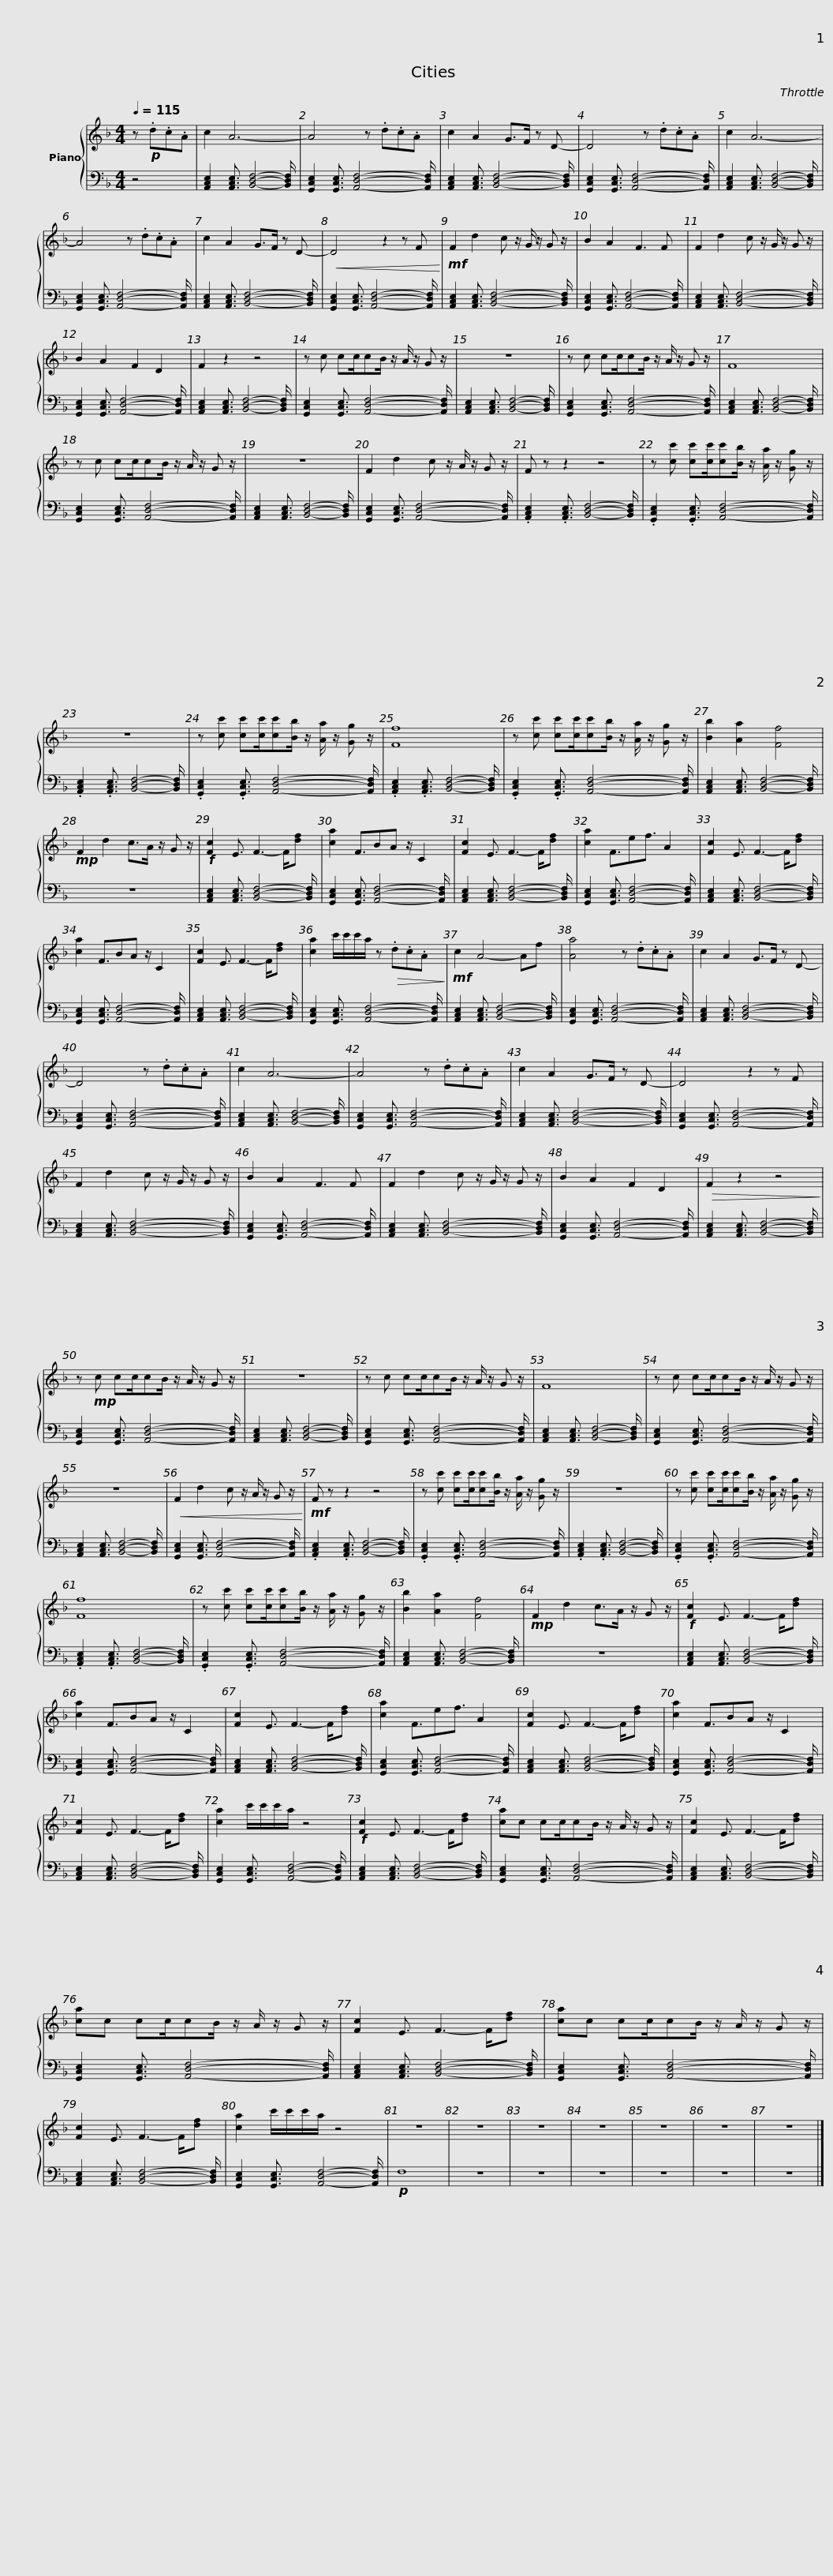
X:1
%%score { 1 | 2 }
L:1/8
Q:1/4=115
M:4/4
I:linebreak $
K:F
V:1 treble
V:2 bass
V:1
 z!p! .d.c.A | c2 A6- | A4 z .d.c.A | c2 A2 G>F z D- | D4 z .d.c.A | %5
 c2 A6- |$ A4 z .d.c.A | c2 A2 G>F z D- |!<(! D4 z2 z F!<)! |!mf! F2 d2 c z/ G/ z/ G z/ | %10
 B2 A2 F3 F |$ F2 d2 c z/ G/ z/ G z/ | B2 A2 F2 D2 | F2 z2 z4 | z c cc/cB/ z/ A/ z/ G z/ | %15
 z8 |$ z c cc/cB/ z/ A/ z/ G z/ | F8 | z c cc/cB/ z/ A/ z/ G z/ | z8 | %20
 F2 d2 c z/ A/ z/ G z/ |$ F z z2 z4 | z [cc'] [cc'][cc']/[cc'][Bb]/ z/ [Aa]/ z/ [Gg] z/ | z8 | z [cc'] [cc'][cc']/[cc'][Bb]/ z/ [Aa]/ z/ [Gg] z/ | %25
 [Ff]8 |$ z [cc'] [cc'][cc']/[cc'][Bb]/ z/ [Aa]/ z/ [Gg] z/ | [Bb]2 [Aa]2 [Ff]4 |!mp! F2 d2 c>A z/ G z/ |!f! [Fc]2 E3/2 F3- F/[df] | %30
 [ca]2 F3/2BA z/ C2 |$ [Fc]2 E3/2 F3- F/[df] | [ca]2 F3/2ef3/2 A2 | [Fc]2 E3/2 F3- F/[df] | [ca]2 F3/2BA z/ C2 | %35
 [Fc]2 E3/2 F3- F/[df] |$ [ca]2 c'/c'/c'/a/ z!>(! .d.c.A!>)! |!mf! c2 A4- A-f | [Aa]4 z .d.c.A | c2 A2 G>F z D- | %40
 D4 z .d.c.A |$ c2 A6- | A4 z .d.c.A | c2 A2 G>F z D- | D4 z2 z F | %45
 F2 d2 c z/ G/ z/ G z/ |$ B2 A2 F3 F | F2 d2 c z/ G/ z/ G z/ | B2 A2 F2 D2 |!>(! F2 z2 z4!>)! | %50
 z!mp! c cc/cB/ z/ A/ z/ G z/ |$ z8 | z c cc/cB/ z/ A/ z/ G z/ | F8 | z c cc/cB/ z/ A/ z/ G z/ | %55
 z8 |$!<(! F2 d2 c z/ A/ z/ G z/!<)! |!mf! F z z2 z4 | z [cc'] [cc'][cc']/[cc'][Bb]/ z/ [Aa]/ z/ [Gg] z/ | z8 |$ %60
 z [cc'] [cc'][cc']/[cc'][Bb]/ z/ [Aa]/ z/ [Gg] z/ | [Ff]8 | z [cc'] [cc'][cc']/[cc'][Bb]/ z/ [Aa]/ z/ [Gg] z/ | [Bb]2 [Aa]2 [Ff]4 |!mp! F2 d2 c>A z/ G z/ |$ %65
!f! [Fc]2 E3/2 F3- F/[df] | [ca]2 F3/2BA z/ C2 | [Fc]2 E3/2 F3- F/[df] | [ca]2 F3/2ef3/2 A2 | [Fc]2 E3/2 F3- F/[df] |$ %70
 [ca]2 F3/2BA z/ C2 | [Fc]2 E3/2 F3- F/[df] | [ca]2 c'/c'/c'/a/ z4 |!f! [Fc]2 E3/2 F3- F/[df] | [ca]c cc/cB/ z/ A/ z/ G z/ |$ %75
 [Fc]2 E3/2 F3- F/[df] | [ca]c cc/cB/ z/ A/ z/ G z/ | [Fc]2 E3/2 F3- F/[df] | [ca]c cc/cB/ z/ A/ z/ G z/ |$ [Fc]2 E3/2 F3- F/[df] | %80
 [ca]2 c'/c'/c'/a/ z4 | z8 | z8 | z8 | z8 | %85
 z8 | z8 | z8 |] %88
V:2
 z4 | [A,,C,E,]2 [A,,C,E,]3/2 [B,,D,F,]4- [B,,D,F,]/ | [G,,C,E,]2 [G,,C,E,]3/2 [A,,D,F,]4- [A,,D,F,]/ | [A,,C,E,]2 [A,,C,E,]3/2 [B,,D,F,]4- [B,,D,F,]/ | [G,,C,E,]2 [G,,C,E,]3/2 [A,,D,F,]4- [A,,D,F,]/ | %5
 [A,,C,E,]2 [A,,C,E,]3/2 [B,,D,F,]4- [B,,D,F,]/ |$ [G,,C,E,]2 [G,,C,E,]3/2 [A,,D,F,]4- [A,,D,F,]/ | [A,,C,E,]2 [A,,C,E,]3/2 [B,,D,F,]4- [B,,D,F,]/ | [G,,C,E,]2 [G,,C,E,]3/2 [A,,D,F,]4- [A,,D,F,]/ | [A,,C,E,]2 [A,,C,E,]3/2 [B,,D,F,]4- [B,,D,F,]/ | %10
 [G,,C,E,]2 [G,,C,E,]3/2 [A,,D,F,]4- [A,,D,F,]/ |$ [A,,C,E,]2 [A,,C,E,]3/2 [B,,D,F,]4- [B,,D,F,]/ | [G,,C,E,]2 [G,,C,E,]3/2 [A,,D,F,]4- [A,,D,F,]/ | [A,,C,E,]2 [A,,C,E,]3/2 [B,,D,F,]4- [B,,D,F,]/ | [G,,C,E,]2 [G,,C,E,]3/2 [A,,D,F,]4- [A,,D,F,]/ | %15
 [A,,C,E,]2 [A,,C,E,]3/2 [B,,D,F,]4- [B,,D,F,]/ |$ [G,,C,E,]2 [G,,C,E,]3/2 [A,,D,F,]4- [A,,D,F,]/ | [A,,C,E,]2 [A,,C,E,]3/2 [B,,D,F,]4- [B,,D,F,]/ | [G,,C,E,]2 [G,,C,E,]3/2 [A,,D,F,]4- [A,,D,F,]/ | [A,,C,E,]2 [A,,C,E,]3/2 [B,,D,F,]4- [B,,D,F,]/ | %20
 [G,,C,E,]2 [G,,C,E,]3/2 [A,,D,F,]4- [A,,D,F,]/ |$ .[A,,C,E,]2 .[A,,C,E,]3/2 [B,,D,F,]4- [B,,D,F,]/ | .[G,,C,E,]2 .[G,,C,E,]3/2 [A,,D,F,]4- [A,,D,F,]/ | .[A,,C,E,]2 .[A,,C,E,]3/2 [B,,D,F,]4- [B,,D,F,]/ | .[G,,C,E,]2 .[G,,C,E,]3/2 [A,,D,F,]4- [A,,D,F,]/ | %25
 .[A,,C,E,]2 .[A,,C,E,]3/2 [B,,D,F,]4- [B,,D,F,]/ |$ .[G,,C,E,]2 .[G,,C,E,]3/2 [A,,D,F,]4- [A,,D,F,]/ | [A,,C,E,]2 [A,,C,E,]3/2 [B,,D,F,]4- [B,,D,F,]/ | z8 | [A,,C,E,]2 [A,,C,E,]3/2 [B,,D,F,]4- [B,,D,F,]/ | %30
 [G,,C,E,]2 [G,,C,E,]3/2 [A,,D,F,]4- [A,,D,F,]/ |$ [A,,C,E,]2 [A,,C,E,]3/2 [B,,D,F,]4- [B,,D,F,]/ | [G,,C,E,]2 [G,,C,E,]3/2 [A,,D,F,]4- [A,,D,F,]/ | [A,,C,E,]2 [A,,C,E,]3/2 [B,,D,F,]4- [B,,D,F,]/ | [G,,C,E,]2 [G,,C,E,]3/2 [A,,D,F,]4- [A,,D,F,]/ | %35
 [A,,C,E,]2 [A,,C,E,]3/2 [B,,D,F,]4- [B,,D,F,]/ |$ [G,,C,E,]2 [G,,C,E,]3/2 [A,,D,F,]4- [A,,D,F,]/ | [A,,C,E,]2 [A,,C,E,]3/2 [B,,D,F,]4- [B,,D,F,]/ | [G,,C,E,]2 [G,,C,E,]3/2 [A,,D,F,]4- [A,,D,F,]/ | [A,,C,E,]2 [A,,C,E,]3/2 [B,,D,F,]4- [B,,D,F,]/ | %40
 [G,,C,E,]2 [G,,C,E,]3/2 [A,,D,F,]4- [A,,D,F,]/ |$ [A,,C,E,]2 [A,,C,E,]3/2 [B,,D,F,]4- [B,,D,F,]/ | [G,,C,E,]2 [G,,C,E,]3/2 [A,,D,F,]4- [A,,D,F,]/ | [A,,C,E,]2 [A,,C,E,]3/2 [B,,D,F,]4- [B,,D,F,]/ | [G,,C,E,]2 [G,,C,E,]3/2 [A,,D,F,]4- [A,,D,F,]/ | %45
 [A,,C,E,]2 [A,,C,E,]3/2 [B,,D,F,]4- [B,,D,F,]/ |$ [G,,C,E,]2 [G,,C,E,]3/2 [A,,D,F,]4- [A,,D,F,]/ | [A,,C,E,]2 [A,,C,E,]3/2 [B,,D,F,]4- [B,,D,F,]/ | [G,,C,E,]2 [G,,C,E,]3/2 [A,,D,F,]4- [A,,D,F,]/ | [A,,C,E,]2 [A,,C,E,]3/2 [B,,D,F,]4- [B,,D,F,]/ | %50
 [G,,C,E,]2 [G,,C,E,]3/2 [A,,D,F,]4- [A,,D,F,]/ |$ [A,,C,E,]2 [A,,C,E,]3/2 [B,,D,F,]4- [B,,D,F,]/ | [G,,C,E,]2 [G,,C,E,]3/2 [A,,D,F,]4- [A,,D,F,]/ | [A,,C,E,]2 [A,,C,E,]3/2 [B,,D,F,]4- [B,,D,F,]/ | [G,,C,E,]2 [G,,C,E,]3/2 [A,,D,F,]4- [A,,D,F,]/ | %55
 [A,,C,E,]2 [A,,C,E,]3/2 [B,,D,F,]4- [B,,D,F,]/ |$ [G,,C,E,]2 [G,,C,E,]3/2 [A,,D,F,]4- [A,,D,F,]/ | .[A,,C,E,]2 .[A,,C,E,]3/2 [B,,D,F,]4- [B,,D,F,]/ | .[G,,C,E,]2 .[G,,C,E,]3/2 [A,,D,F,]4- [A,,D,F,]/ | .[A,,C,E,]2 .[A,,C,E,]3/2 [B,,D,F,]4- [B,,D,F,]/ |$ %60
 .[G,,C,E,]2 .[G,,C,E,]3/2 [A,,D,F,]4- [A,,D,F,]/ | .[A,,C,E,]2 .[A,,C,E,]3/2 [B,,D,F,]4- [B,,D,F,]/ | .[G,,C,E,]2 .[G,,C,E,]3/2 [A,,D,F,]4- [A,,D,F,]/ | [A,,C,E,]2 [A,,C,E,]3/2 [B,,D,F,]4- [B,,D,F,]/ | z8 |$ %65
 [A,,C,E,]2 [A,,C,E,]3/2 [B,,D,F,]4- [B,,D,F,]/ | [G,,C,E,]2 [G,,C,E,]3/2 [A,,D,F,]4- [A,,D,F,]/ | [A,,C,E,]2 [A,,C,E,]3/2 [B,,D,F,]4- [B,,D,F,]/ | [G,,C,E,]2 [G,,C,E,]3/2 [A,,D,F,]4- [A,,D,F,]/ | [A,,C,E,]2 [A,,C,E,]3/2 [B,,D,F,]4- [B,,D,F,]/ |$ %70
 [G,,C,E,]2 [G,,C,E,]3/2 [A,,D,F,]4- [A,,D,F,]/ | [A,,C,E,]2 [A,,C,E,]3/2 [B,,D,F,]4- [B,,D,F,]/ | [G,,C,E,]2 [G,,C,E,]3/2 [A,,D,F,]4- [A,,D,F,]/ | [A,,C,E,]2 [A,,C,E,]3/2 [B,,D,F,]4- [B,,D,F,]/ | [G,,C,E,]2 [G,,C,E,]3/2 [A,,D,F,]4- [A,,D,F,]/ |$ %75
 [A,,C,E,]2 [A,,C,E,]3/2 [B,,D,F,]4- [B,,D,F,]/ | [G,,C,E,]2 [G,,C,E,]3/2 [A,,D,F,]4- [A,,D,F,]/ | [A,,C,E,]2 [A,,C,E,]3/2 [B,,D,F,]4- [B,,D,F,]/ | [G,,C,E,]2 [G,,C,E,]3/2 [A,,D,F,]4- [A,,D,F,]/ |$ [A,,C,E,]2 [A,,C,E,]3/2 [B,,D,F,]4- [B,,D,F,]/ | %80
 [G,,C,E,]2 [G,,C,E,]3/2 [A,,D,F,]4- [A,,D,F,]/ |!p! F,8 | z8 | z8 | z8 | %85
 z8 | z8 | z8 |] %88
